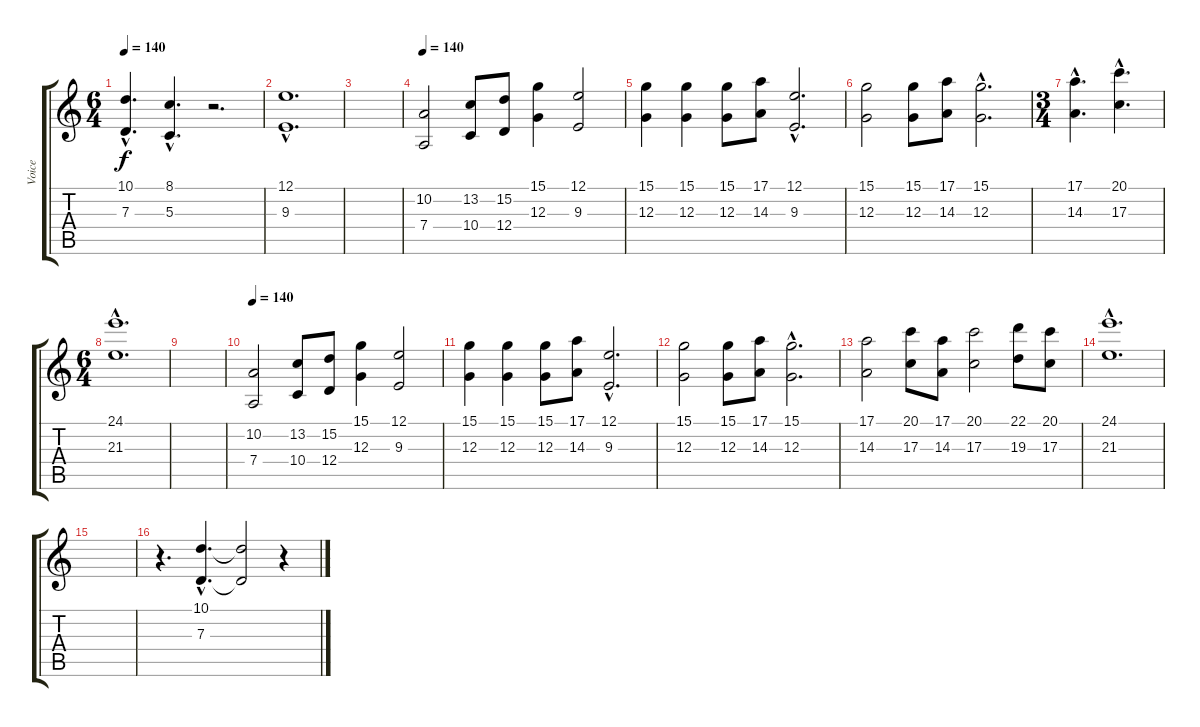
\track ("Voice" "Voice") {instrument tenorsax}
\staff {score tabs}
\tuning (E4 B3 G3 D3 A2 E2) {hide}
\ts (6 4)
\tempo 140
\clef g2
\ks c
(10.1{hac} 7.3{hac}).4{d dy f} (8.1{hac} 5.3{hac}).4{d} r.2{d} |
(12.1{hac} 9.3{hac}).1{d volume 16 instrument tenorsax} |
|
\tempo 140
(10.2 7.4).2 (13.2 10.4).8 (15.2 12.4).8 (15.1 12.3).4 (12.1 9.3).2 |
(15.1 12.3).4 (15.1 12.3).4 (15.1 12.3).8 (17.1 14.3).8 (12.1{hac} 9.3{hac}).2{d} |
(15.1 12.3).2 (15.1 12.3).8 (17.1 14.3).8 (15.1{hac} 12.3{hac}).2{d} |
\ts (3 4)
(17.1{hac} 14.3{hac}).4{d} (20.1{hac} 17.3{hac}).4{d} |
\ts (6 4)
(24.1{hac} 21.3{hac}).1{d} |
|
\tempo 140
(10.2 7.4).2 (13.2 10.4).8 (15.2 12.4).8 (15.1 12.3).4 (12.1 9.3).2 |
(15.1 12.3).4 (15.1 12.3).4 (15.1 12.3).8 (17.1 14.3).8 (12.1{hac} 9.3{hac}).2{d} |
(15.1 12.3).2 (15.1 12.3).8 (17.1 14.3).8 (15.1{hac} 12.3{hac}).2{d} |
(17.1 14.3).2 (20.1 17.3).8 (17.1 14.3).8 (20.1 17.3).2 (22.1 19.3).8 (20.1 17.3).8 |
(24.1{hac} 21.3{hac}).1{d} |
|
r.4{d} (10.1{hac} 7.3{hac}).4{d instrument choiraahs} (10.1{t} 7.3{t}).2 r.4
